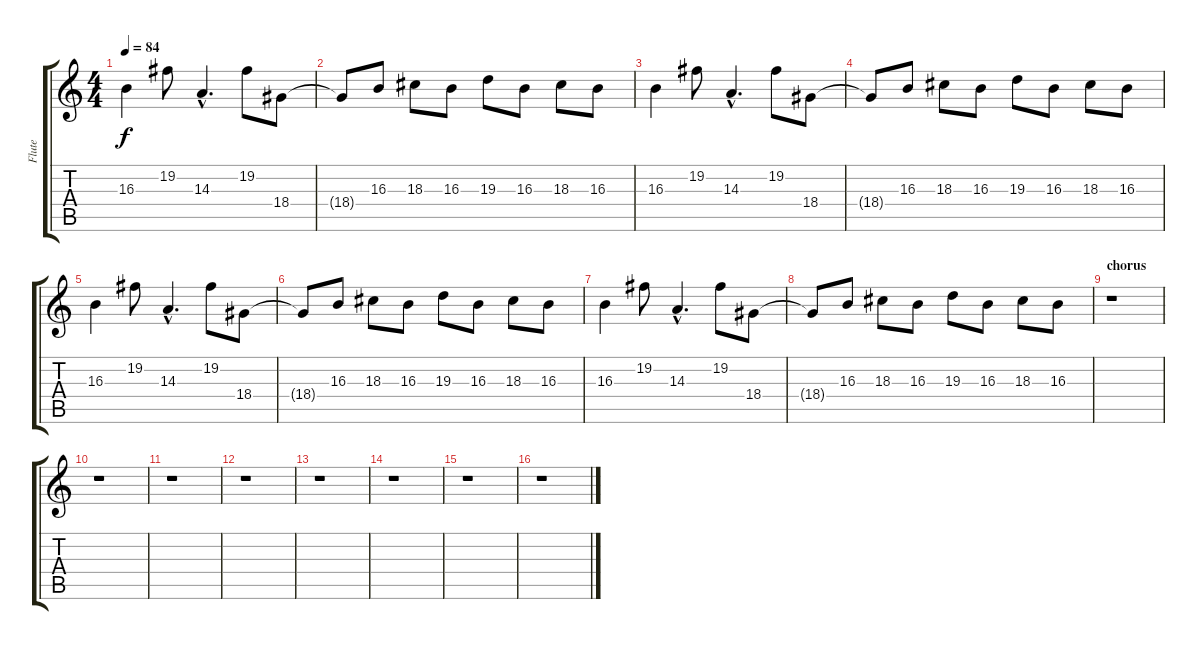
\track ("Flute" "Flute") {instrument flute}
\staff {score tabs}
\tuning (E4 B3 G3 D3 A2 E2) {hide}
\ts (4 4)
\tempo 84
\clef g2
\ks c
16.3.4{dy f} 19.2.8 14.3{hac}.4{d} 19.2.8 18.4.8 |
18.4{t}.8 16.3.8 18.3.8 16.3.8 19.3.8 16.3.8 18.3.8 16.3.8 |
16.3.4 19.2.8 14.3{hac}.4{d} 19.2.8 18.4.8 |
18.4{t}.8 16.3.8 18.3.8 16.3.8 19.3.8 16.3.8 18.3.8 16.3.8 |
16.3.4 19.2.8 14.3{hac}.4{d} 19.2.8 18.4.8 |
18.4{t}.8 16.3.8 18.3.8 16.3.8 19.3.8 16.3.8 18.3.8 16.3.8 |
16.3.4 19.2.8 14.3{hac}.4{d} 19.2.8 18.4.8 |
18.4{t}.8 16.3.8 18.3.8 16.3.8 19.3.8 16.3.8 18.3.8 16.3.8 |
\section ("" "chorus")
r.1 |
r.1 |
r.1 |
r.1 |
r.1 |
r.1 |
r.1 |
r.1
